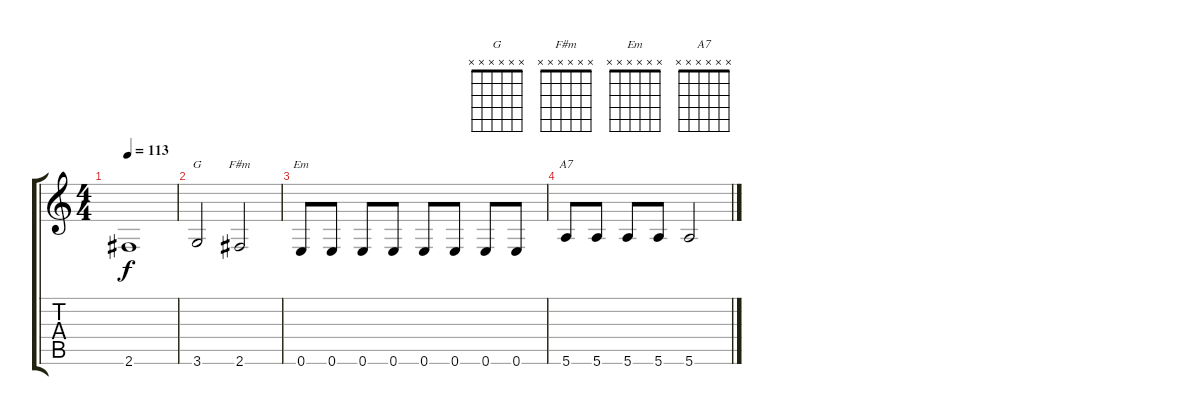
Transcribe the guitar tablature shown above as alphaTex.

\track "" {instrument distortionguitar}
\staff {score tabs}
\tuning (E4 B3 G3 D3 A2 E2) {hide}
\chord ("G" x x x x x x)
\chord ("F#m" x x x x x x)
\chord ("Em" x x x x x x)
\chord ("A7" x x x x x x)
\ts (4 4)
\tempo 113
\clef g2
\ks c
2.6{t}.1{dy f} |
3.6.2{ch "G"} 2.6.2{ch "F#m"} |
0.6.8{ch "Em"} 0.6.8 0.6.8 0.6.8 0.6.8 0.6.8 0.6.8 0.6.8 |
5.6.8{ch "A7"} 5.6.8 5.6.8 5.6.8 5.6.2
